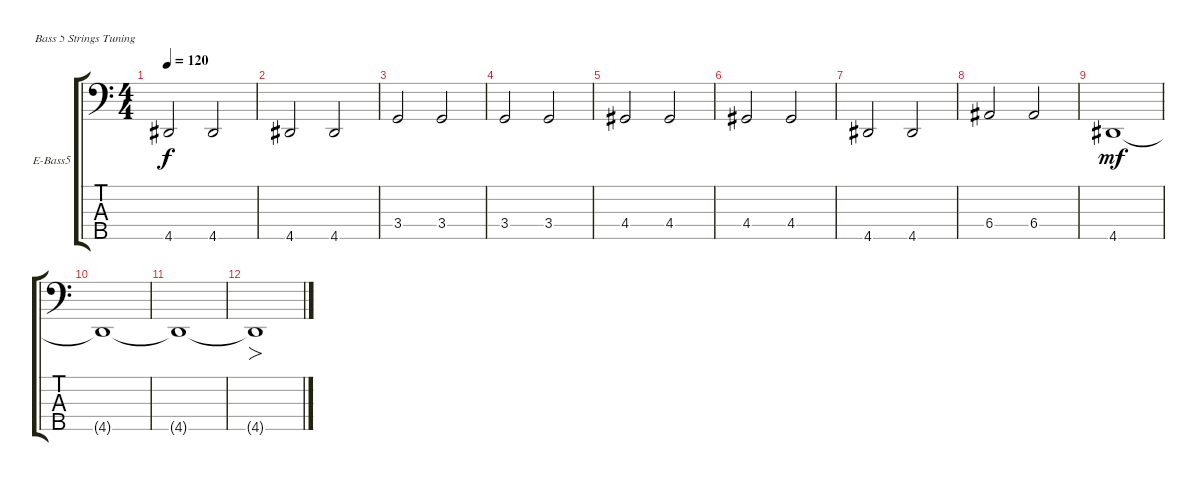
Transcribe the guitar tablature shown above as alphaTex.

\bracketExtendMode groupsimilarinstruments
\firstSystemTrackNameOrientation horizontal
\otherSystemsTrackNameOrientation horizontal
\track ("Electric Bass" "E-Bass5") {instrument electricbassfinger}
\staff {score tabs}
\tuning (G2 D2 A1 E1 B0)
\ts (4 4)
\tempo 120
\clef f4
\ks c
4.5.2{dy f} 4.5.2 |
4.5.2 4.5.2 |
3.4.2 3.4.2 |
3.4.2 3.4.2 |
4.4.2 4.4.2 |
4.4.2 4.4.2 |
4.5.2 4.5.2 |
6.4.2 6.4.2 |
4.5.1{dy mf} |
4.5{t}.1 |
4.5{t}.1 |
4.5{t}.1{fo}
